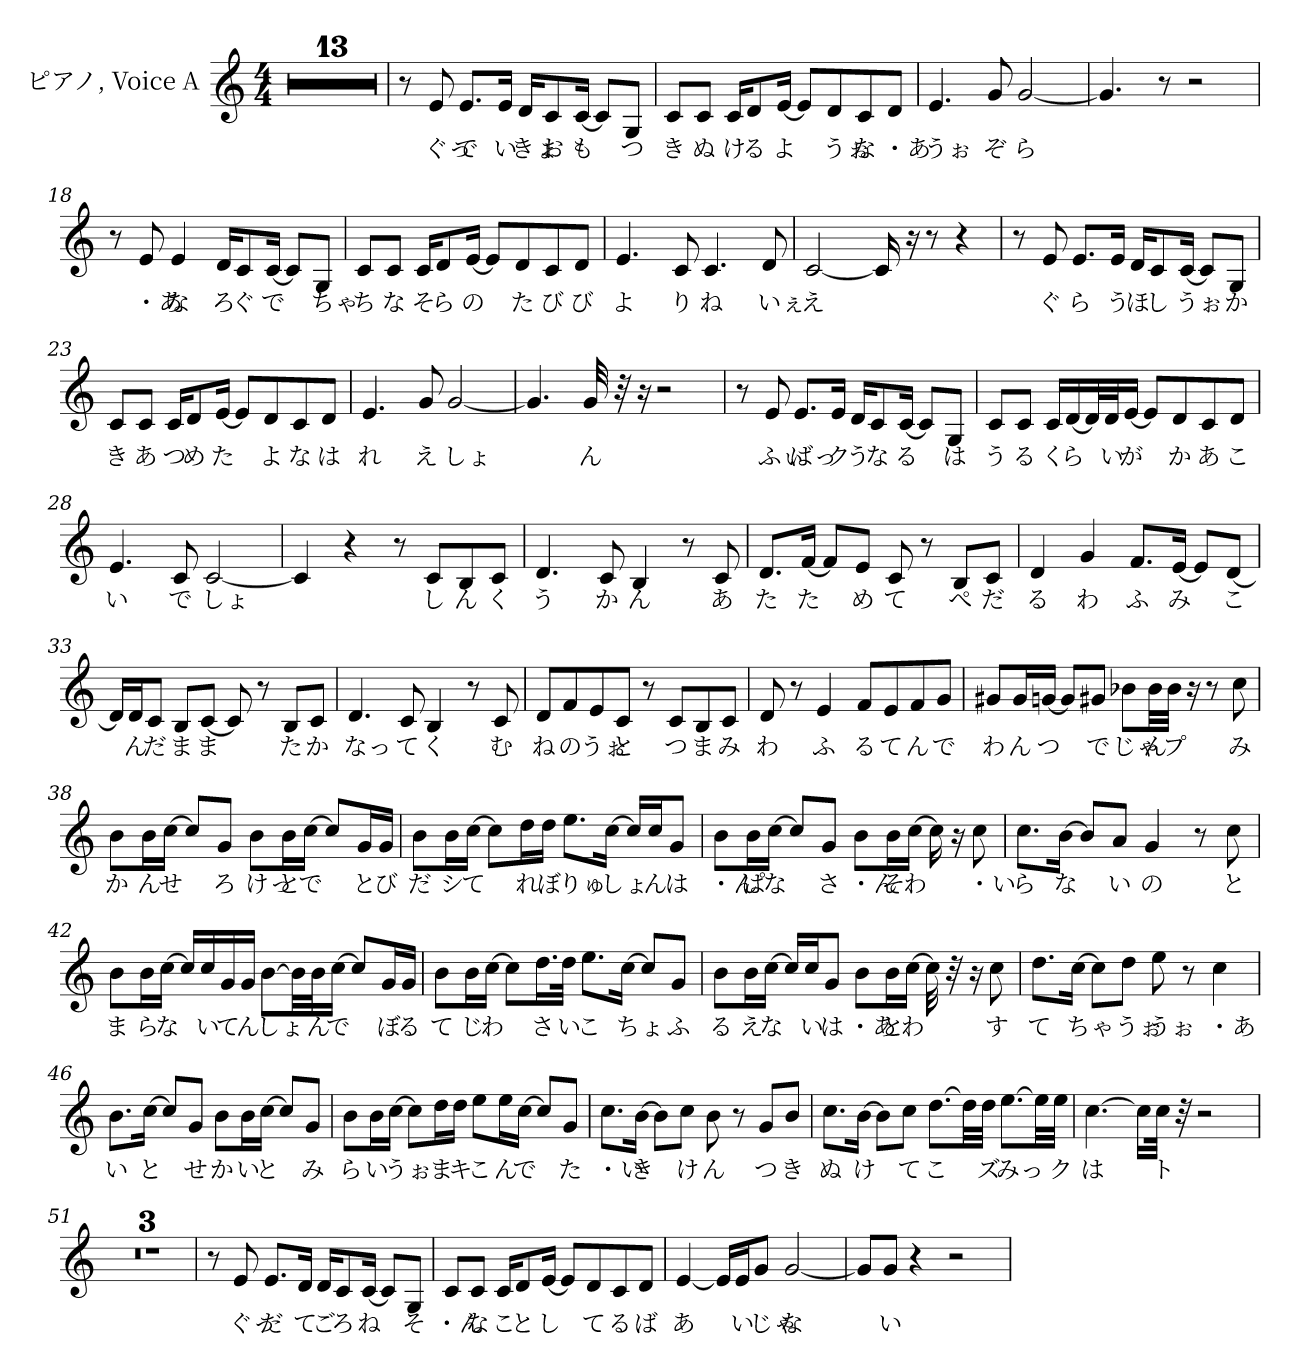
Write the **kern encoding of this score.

**kern	**text
*part1	*part1
*staff1	*staff1
*I"ピアノ, Voice A	*
*clefG2	*
*k[]	*
*M4/4	*
*MM120	*
=1	=1
1r	.
=2	=2
1r	.
=3	=3
1r	.
=4	=4
1r	.
=5	=5
1r	.
=6	=6
1r	.
=7	=7
1r	.
=8	=8
1r	.
=9	=9
1r	.
=10	=10
1r	.
=11	=11
1r	.
=12	=12
1r	.
=13	=13
1r	.
=14	=14
8r	.
!	!LO:LY:b
8e/	ぐっ
!	!LO:LY:b
8.e/L	で
!	!LO:LY:b
16e/Jk	い
!	!LO:LY:b
16d/KL	きょ
!	!LO:LY:b
8c/	お
!	!LO:LY:b
[16c/Jk	も
8c/L]	.
!	!LO:LY:b
8G/J	つ
!!LO:LB:g=z
=15	=15
!	!LO:LY:b
8c/L	き
!	!LO:LY:b
8c/J	ぬ
!	!LO:LY:b
16c/KL	け
!	!LO:LY:b
8d/	る
!	!LO:LY:b
[16e/Jk	よ
8e/L]	.
!	!LO:LY:b
8d/	うぉ
!	!LO:LY:b
8c/	な
!	!LO:LY:b
8d/J	・あ
=16	=16
!	!LO:LY:b
4.e/	うぉ
!	!LO:LY:b
8g/	ぞ
!	!LO:LY:b
[2g/	ら
=17	=17
4.g/]	.
8r	.
2r	.
=18	=18
8r	.
!	!LO:LY:b
8e/	・あ
!	!LO:LY:b
4e/	な
!	!LO:LY:b
16d/KL	ろ
!	!LO:LY:b
8c/	ぐ
!	!LO:LY:b
[16c/Jk	で
8c/L]	.
!	!LO:LY:b
8G/J	ちゃ
=19	=19
!	!LO:LY:b
8c/L	ち
!	!LO:LY:b
8c/J	な
!	!LO:LY:b
16c/KL	そ
!	!LO:LY:b
8d/	ら
!	!LO:LY:b
[16e/Jk	の
8e/L]	.
!	!LO:LY:b
8d/	た
!	!LO:LY:b
8c/	び
!	!LO:LY:b
8d/J	び
!!LO:LB:g=z
=20	=20
!	!LO:LY:b
4.e/	よ
!	!LO:LY:b
8c/	り
!	!LO:LY:b
4.c/	ね
!	!LO:LY:b
8d/	いぇ
=21	=21
!	!LO:LY:b
[2c/	え
16c/]	.
16r	.
8r	.
4r	.
=22	=22
8r	.
!	!LO:LY:b
8e/	ぐ
!	!LO:LY:b
8.e/L	ら
!	!LO:LY:b
16e/Jk	う
!	!LO:LY:b
16d/KL	ほ
!	!LO:LY:b
8c/	し
!	!LO:LY:b
[16c/Jk	うぉ
8c/L]	.
!	!LO:LY:b
8G/J	か
=23	=23
!	!LO:LY:b
8c/L	き
!	!LO:LY:b
8c/J	あ
!	!LO:LY:b
16c/KL	つ
!	!LO:LY:b
8d/	め
!	!LO:LY:b
[16e/Jk	た
8e/L]	.
!	!LO:LY:b
8d/	よ
!	!LO:LY:b
8c/	な
!	!LO:LY:b
8d/J	は
=24	=24
!	!LO:LY:b
4.e/	れ
!	!LO:LY:b
8g/	え
!	!LO:LY:b
[2g/	しょ
=25	=25
4.g/]	.
!	!LO:LY:b
32g/	ん
32r	.
16r	.
2r	.
!!LO:LB:g=z
=26	=26
8r	.
!	!LO:LY:b
8e/	ふぃ
!	!LO:LY:b
8.e/L	ばっ
!	!LO:LY:b
16e/Jk	ク
!	!LO:LY:b
16d/KL	う
!	!LO:LY:b
8c/	な
!	!LO:LY:b
[16c/Jk	る
8c/L]	.
!	!LO:LY:b
8G/J	は
=27	=27
!	!LO:LY:b
8c/L	う
!	!LO:LY:b
8c/J	る
!	!LO:LY:b
16c/LL	く
!	!LO:LY:b
[16d/	ら
32d/L]	.
!	!LO:LY:b
32d/J	い
!	!LO:LY:b
[16e/JJ	が
8e/L]	.
!	!LO:LY:b
8d/	か
!	!LO:LY:b
8c/	あ
!	!LO:LY:b
8d/J	こ
=28	=28
!	!LO:LY:b
4.e/	い
!	!LO:LY:b
8c/	で
!	!LO:LY:b
[2c/	しょ
=29	=29
4c/]	.
4r	.
8r	.
!	!LO:LY:b
8c/L	し
!	!LO:LY:b
8B/	ん
!	!LO:LY:b
8c/J	く
=30	=30
!	!LO:LY:b
4.d/	う
!	!LO:LY:b
8c/	か
!	!LO:LY:b
4B/	ん
8r	.
!	!LO:LY:b
8c/	あ
!!LO:LB:g=z
=31	=31
!	!LO:LY:b
8.d/L	た
!	!LO:LY:b
[16f/Jk	た
8f/L]	.
!	!LO:LY:b
8e/J	め
!	!LO:LY:b
8c/	て
8r	.
!	!LO:LY:b
8B/L	ぺ
!	!LO:LY:b
8c/J	だ
=32	=32
!	!LO:LY:b
4d/	る
!	!LO:LY:b
4g/	わ
!	!LO:LY:b
8.f/L	ふ
!	!LO:LY:b
[16e/Jk	み
8e/L]	.
!	!LO:LY:b
[8d/J	こ
=33	=33
16d/LL]	.
!	!LO:LY:b
16d/J	ん
!	!LO:LY:b
8c/J	だ
!	!LO:LY:b
8B/L	ま
!	!LO:LY:b
[8c/J	ま
8c/]	.
8r	.
!	!LO:LY:b
8B/L	た
!	!LO:LY:b
8c/J	か
=34	=34
!	!LO:LY:b
4.d/	なっ
!	!LO:LY:b
8c/	て
!	!LO:LY:b
4B/	く
8r	.
!	!LO:LY:b
8c/	む
=35	=35
!	!LO:LY:b
8d/L	ね
!	!LO:LY:b
8f/	の
!	!LO:LY:b
8e/	うぉ
!	!LO:LY:b
8c/J	と
8r	.
!	!LO:LY:b
8c/L	つ
!	!LO:LY:b
8B/	ま
!	!LO:LY:b
8c/J	み
!!LO:LB:g=z
=36	=36
!	!LO:LY:b
8d/	わ
8r	.
!	!LO:LY:b
4e/	ふ
!	!LO:LY:b
8f/L	る
!	!LO:LY:b
8e/	て
!	!LO:LY:b
8f/	ん
!	!LO:LY:b
8g/J	で
=37	=37
!	!LO:LY:b
8g#X/L	わ
!	!LO:LY:b
16g#/L	ん
!	!LO:LY:b
[16gn/JJ	つ
8g/L]	.
!	!LO:LY:b
8g#X/J	で
!	!LO:LY:b
8b-X\L	じゃ
!	!LO:LY:b
32b-\LL	ん
!	!LO:LY:b
32b-\JJJ	プ
16r	.
8r	.
!	!LO:LY:b
8cc\	み
=38	=38
!	!LO:LY:b
8b\L	か
!	!LO:LY:b
16b\L	ん
!	!LO:LY:b
[16cc\JJ	せ
8cc/L]	.
!	!LO:LY:b
8g/J	ろ
!	!LO:LY:b
8b\L	けっ
!	!LO:LY:b
16b\L	と
!	!LO:LY:b
[16cc\JJ	で
8cc/L]	.
!	!LO:LY:b
16g/L	と
!	!LO:LY:b
16g/JJ	び
=39	=39
!	!LO:LY:b
8b\L	だ
!	!LO:LY:b
16b\L	シ
!	!LO:LY:b
[16cc\JJ	て
8cc\L]	.
!	!LO:LY:b
16dd\L	れ
!	!LO:LY:b
16dd\JJ	ぼ
!	!LO:LY:b
8.ee\L	りゅ
!	!LO:LY:b
[16cc\Jk	しょ
16cc/LL]	.
!	!LO:LY:b
16cc/J	ん
!	!LO:LY:b
8g/J	は
!!LO:LB:g=z
=40	=40
!	!LO:LY:b
8b\L	・ん
!	!LO:LY:b
16b\L	ぱ
!	!LO:LY:b
[16cc\JJ	な
8cc/L]	.
!	!LO:LY:b
8g/J	さ
!	!LO:LY:b
8b\L	・ん
!	!LO:LY:b
16b\L	そ
!	!LO:LY:b
[16cc\JJ	わ
16cc\]	.
16r	.
!	!LO:LY:b
8cc\	・い
=41	=41
!	!LO:LY:b
8.cc\L	ら
!	!LO:LY:b
[16b\Jk	な
8b/L]	.
!	!LO:LY:b
8a/J	い
!	!LO:LY:b
4g/	の
8r	.
!	!LO:LY:b
8cc\	と
=42	=42
!	!LO:LY:b
8b\L	ま
!	!LO:LY:b
16b\L	ら
!	!LO:LY:b
[16cc\JJ	な
16cc/LL]	.
!	!LO:LY:b
16cc/	い
!	!LO:LY:b
16g/	て
!	!LO:LY:b
16g/JJ	ん
!	!LO:LY:b
[8b\L	しょ
32b\LL]	.
!	!LO:LY:b
32b\J	ん
!	!LO:LY:b
[16cc\JJ	で
8cc/L]	.
!	!LO:LY:b
16g/L	ぼ
!	!LO:LY:b
16g/JJ	る
=43	=43
!	!LO:LY:b
8b\L	て
!	!LO:LY:b
16b\L	じ
!	!LO:LY:b
[16cc\JJ	わ
8cc\L]	.
!	!LO:LY:b
16.dd\L	さ
!	!LO:LY:b
32dd\JJk	い
!	!LO:LY:b
8.ee\L	こ
!	!LO:LY:b
[16cc\Jk	ちょ
8cc/L]	.
!	!LO:LY:b
8g/J	ふ
!!LO:LB:g=z
=44	=44
!	!LO:LY:b
8b\L	る
!	!LO:LY:b
16b\L	え
!	!LO:LY:b
[16cc\JJ	な
16cc/LL]	.
!	!LO:LY:b
16cc/J	い
!	!LO:LY:b
8g/J	は
!	!LO:LY:b
8b\L	・あ
!	!LO:LY:b
16b\L	と
!	!LO:LY:b
[16cc\JJ	わ
32cc\]	.
32r	.
16r	.
!	!LO:LY:b
8cc\	す
=45	=45
!	!LO:LY:b
8.dd\L	て
!	!LO:LY:b
[16cc\Jk	ちゃ
8cc\L]	.
!	!LO:LY:b
8dd\J	うぉ
!	!LO:LY:b
8ee\	うぉ
8r	.
!	!LO:LY:b
4cc\	・あ
=46	=46
!	!LO:LY:b
8.b\L	い
!	!LO:LY:b
[16cc\Jk	と
8cc/L]	.
!	!LO:LY:b
8g/J	せ
!	!LO:LY:b
8b\L	か
!	!LO:LY:b
16b\L	い
!	!LO:LY:b
[16cc\JJ	と
8cc/L]	.
!	!LO:LY:b
8g/J	み
=47	=47
!	!LO:LY:b
8b\L	ら
!	!LO:LY:b
16b\L	い
!	!LO:LY:b
[16cc\JJ	うぉ
8cc\L]	.
!	!LO:LY:b
16dd\L	ま
!	!LO:LY:b
16dd\JJ	キ
!	!LO:LY:b
8ee\L	こ
!	!LO:LY:b
16ee\L	ん
!	!LO:LY:b
[16cc\JJ	で
8cc/L]	.
!	!LO:LY:b
8g/J	た
!!LO:LB:g=z
=48	=48
!	!LO:LY:b
8.cc\L	・い
!	!LO:LY:b
[16b\Jk	き
8b\L]	.
!	!LO:LY:b
8cc\J	け
!	!LO:LY:b
8b\	ん
8r	.
!	!LO:LY:b
8g/L	つ
!	!LO:LY:b
8b/J	き
=49	=49
!	!LO:LY:b
8.cc\L	ぬ
!	!LO:LY:b
[16b\Jk	け
8b\L]	.
!	!LO:LY:b
8cc\J	て
!	!LO:LY:b
[8.dd\L	こ
32dd\LL]	.
!	!LO:LY:b
32dd\JJJ	ズ
!	!LO:LY:b
[8.ee\L	みっ
32ee\LL]	.
!	!LO:LY:b
32ee\JJJ	ク
=50	=50
!	!LO:LY:b
[4.cc\	は
16cc\LL]	.
!	!LO:LY:b
32cc\JJk	ト
32r	.
2r	.
=51	=51
1r	.
=52	=52
1r	.
=53	=53
1r	.
=54	=54
8r	.
!	!LO:LY:b
8e/	ぐっ
!	!LO:LY:b
8.e/L	だ
!	!LO:LY:b
16d/Jk	て
!	!LO:LY:b
16d/KL	ご
!	!LO:LY:b
8c/	ろ
!	!LO:LY:b
[16c/Jk	ね
8c/L]	.
!	!LO:LY:b
8G/J	そ
!!LO:LB:g=z
=55	=55
!	!LO:LY:b
8c/L	・ん
!	!LO:LY:b
8c/J	な
!	!LO:LY:b
16c/KL	こ
!	!LO:LY:b
8d/	と
!	!LO:LY:b
[16e/Jk	し
8e/L]	.
!	!LO:LY:b
8d/	て
!	!LO:LY:b
8c/	る
!	!LO:LY:b
8d/J	ば
=56	=56
!	!LO:LY:b
[4e/	あ
16e/LL]	.
!	!LO:LY:b
16e/J	い
!	!LO:LY:b
8g/J	じゃ
!	!LO:LY:b
[2g/	な
=57	=57
8g/L]	.
!	!LO:LY:b
8g/J	い
4r	.
2r	.
=	=
*-	*-
